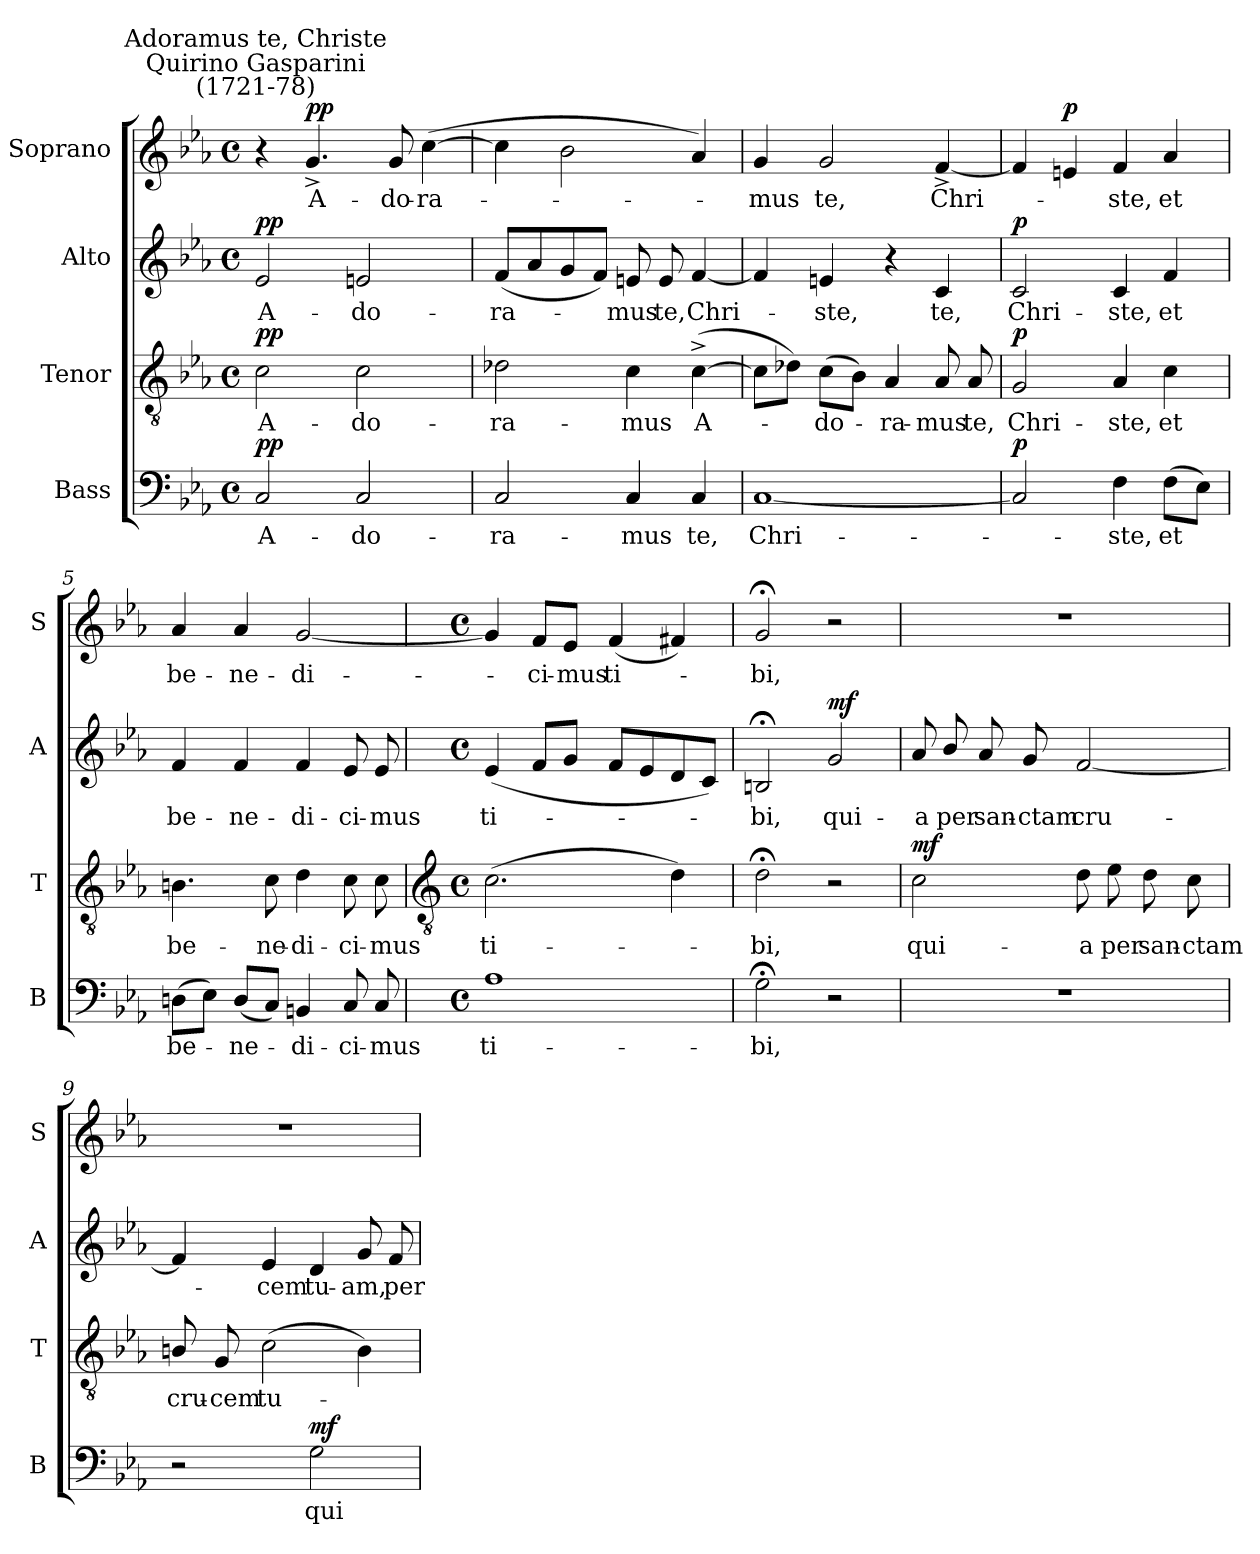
**kern	**text	**dynam	**kern	**text	**dynam	**kern	**text	**dynam	**kern	**text	**dynam
*part4	*part4	*part4	*part3	*part3	*part3	*part2	*part2	*part2	*part1	*part1	*part1
*staff4	*staff4	*staff4	*staff3	*staff3	*staff3	*staff2	*staff2	*staff2	*staff1	*staff1	*staff1
*I"Bass	*	*	*I"Tenor	*	*	*I"Alto	*	*	*I"Soprano	*	*
*I'B	*	*	*I'T	*	*	*I'A	*	*	*I'S	*	*
*clefF4	*	*	*clefGv2	*	*	*clefG2	*	*	*clefG2	*	*
*k[b-e-a-]	*	*	*k[b-e-a-]	*	*	*k[b-e-a-]	*	*	*k[b-e-a-]	*	*
*E-:	*	*	*E-:	*	*	*E-:	*	*	*E-:	*	*
*M4/4	*	*	*M4/4	*	*	*M4/4	*	*	*M4/4	*	*
*met(c)	*	*	*met(c)	*	*	*met(c)	*	*	*met(c)	*	*
=1	=1	=1	=1	=1	=1	=1	=1	=1	=1	=1	=1
!	!	!	!	!	!	!	!	!	!LO:TX:a:cj:t=Quirino Gasparini\n(1721-78)	!	!
!	!	!	!	!	!	!	!	!	!LO:TX:a:cj:t=Adoramus te, Christe	!	!
!	!LO:LY:b	!LO:DY:b	!	!LO:LY:b	!LO:DY:b	!	!LO:LY:b	!LO:DY:b	!	!	!
2C	A-	pp	2c	A-	pp	2e-	A-	pp	4r	.	.
!	!	!	!	!	!	!	!	!	!	!LO:LY:b	!LO:DY:b
.	.	.	.	.	.	.	.	.	4.g^	A-	pp
!	!LO:LY:b	!	!	!LO:LY:b	!	!	!LO:LY:b	!	!	!	!
2C	-do-	.	2c	-do-	.	2en	-do-	.	.	.	.
!	!	!	!	!	!	!	!	!	!	!LO:LY:b	!
.	.	.	.	.	.	.	.	.	8g	-do-	.
!	!	!	!	!	!	!	!	!	!	!LO:LY:b	!
.	.	.	.	.	.	.	.	.	(>[4cc	-ra-	.
=2	=2	=2	=2	=2	=2	=2	=2	=2	=2	=2	=2
!	!LO:LY:b	!	!	!LO:LY:b	!	!	!LO:LY:b	!	!	!	!
2C	-ra-	.	2d-X	-ra-	.	(<8fL	-ra-	.	4cc]	.	.
.	.	.	.	.	.	8a-	.	.	.	.	.
.	.	.	.	.	.	8g	.	.	2b-\	.	.
.	.	.	.	.	.	8fJ)	.	.	.	.	.
!	!LO:LY:b	!	!	!LO:LY:b	!	!	!LO:LY:b	!	!	!	!
4C	-mus	.	4c	-mus	.	8en	mus	.	.	.	.
!	!	!	!	!	!	!	!LO:LY:b	!	!	!	!
.	.	.	.	.	.	8e	te,	.	.	.	.
!	!LO:LY:b	!	!	!LO:LY:b	!	!	!LO:LY:b	!	!	!	!
4C	te,	.	(>[4c^	A-	.	[4f	Chri-	.	4a-)	.	.
=3	=3	=3	=3	=3	=3	=3	=3	=3	=3	=3	=3
!	!LO:LY:b	!	!	!	!	!	!	!	!	!LO:LY:b	!
[1C	Chri-	.	8cL]	.	.	4f]	.	.	4g	mus	.
.	.	.	8d-XJ)	.	.	.	.	.	.	.	.
!	!	!	!	!LO:LY:b	!	!	!LO:LY:b	!	!	!LO:LY:b	!
.	.	.	(>8cL	do-	.	4en	ste,	.	2g	te,	.
.	.	.	8B-J)	.	.	.	.	.	.	.	.
!	!	!	!	!LO:LY:b	!	!	!	!	!	!	!
.	.	.	4A-	ra-	.	4r	.	.	.	.	.
!	!	!	!	!LO:LY:b	!	!	!LO:LY:b	!	!	!LO:LY:b	!
.	.	.	8A-	-mus	.	4c	te,	.	[4f^	Chri-	.
!	!	!	!	!LO:LY:b	!	!	!	!	!	!	!
.	.	.	8A-	te,	.	.	.	.	.	.	.
=4	=4	=4	=4	=4	=4	=4	=4	=4	=4	=4	=4
!	!	!LO:DY:b	!	!LO:LY:b	!LO:DY:b	!	!LO:LY:b	!LO:DY:b	!	!	!
2C]	.	p	2G	Chri-	p	2c	Chri-	p	4f]	.	.
!	!	!	!	!	!	!	!	!	!	!	!LO:DY:b
.	.	.	.	.	.	.	.	.	4en	.	p
!	!LO:LY:b	!	!	!LO:LY:b	!	!	!LO:LY:b	!	!	!LO:LY:b	!
4F	ste,	.	4A-	-ste,	.	4c	-ste,	.	4f	ste,	.
!	!LO:LY:b	!	!	!LO:LY:b	!	!	!LO:LY:b	!	!	!LO:LY:b	!
(>8FL	et	.	4c	et	.	4f	et	.	4a-	et	.
8E-J)	.	.	.	.	.	.	.	.	.	.	.
=5	=5	=5	=5	=5	=5	=5	=5	=5	=5	=5	=5
!	!LO:LY:b	!	!	!LO:LY:b	!	!	!LO:LY:b	!	!	!LO:LY:b	!
(>8DnL	be-	.	4.Bn	be-	.	4f	be-	.	4a-	be-	.
8E-J)	.	.	.	.	.	.	.	.	.	.	.
!	!LO:LY:b	!	!	!	!	!	!LO:LY:b	!	!	!LO:LY:b	!
(<8DL	ne-	.	.	.	.	4f	-ne-	.	4a-	-ne-	.
!	!	!	!	!LO:LY:b	!	!	!	!	!	!	!
8CJ)	.	.	8c	-ne-	.	.	.	.	.	.	.
!	!LO:LY:b	!	!	!LO:LY:b	!	!	!LO:LY:b	!	!	!LO:LY:b	!
4BBn	di-	.	4d	-di-	.	4f	-di-	.	[2g	-di-	.
!	!LO:LY:b	!	!	!LO:LY:b	!	!	!LO:LY:b	!	!	!	!
8C	-ci-	.	8c	-ci-	.	8e-	-ci-	.	.	.	.
!	!LO:LY:b	!	!	!LO:LY:b	!	!	!LO:LY:b	!	!	!	!
8C	-mus	.	8c	-mus	.	8e-	-mus	.	.	.	.
!!LO:LB:g=z
=6	=6	=6	=6	=6	=6	=6	=6	=6	=6	=6	=6
*	*	*	*clefGv2	*	*	*	*	*	*	*	*
*M4/4	*	*	*M4/4	*	*	*M4/4	*	*	*M4/4	*	*
*met(c)	*	*	*met(c)	*	*	*met(c)	*	*	*met(c)	*	*
!	!LO:LY:b	!	!	!LO:LY:b	!	!	!LO:LY:b	!	!	!	!
1A-	ti-	.	(>2.c	ti-	.	(<4e-	ti-	.	4g]	.	.
!	!	!	!	!	!	!	!	!	!	!LO:LY:b	!
.	.	.	.	.	.	8fL	.	.	8f/L	ci-	.
!	!	!	!	!	!	!	!	!	!	!LO:LY:b	!
.	.	.	.	.	.	8gJ	.	.	8e-/J	-mus	.
!	!	!	!	!	!	!	!	!	!	!LO:LY:b	!
.	.	.	.	.	.	8fL	.	.	(<4f	ti-	.
.	.	.	.	.	.	8e-	.	.	.	.	.
.	.	.	4d)	.	.	8d	.	.	4f#X)	.	.
.	.	.	.	.	.	8cJ)	.	.	.	.	.
=7	=7	=7	=7	=7	=7	=7	=7	=7	=7	=7	=7
!	!LO:LY:b	!	!	!LO:LY:b	!	!	!LO:LY:b	!	!	!LO:LY:b	!
2G;<	-bi,	.	2d;<	bi,	.	2Bn;<	bi,	.	2g;<	bi,	.
!	!	!	!	!	!	!	!LO:LY:b	!LO:DY:b	!	!	!
2r	.	.	2r	.	.	2g	qui-	mf	2r	.	.
=8	=8	=8	=8	=8	=8	=8	=8	=8	=8	=8	=8
!	!	!	!	!LO:LY:b	!LO:DY:b	!	!LO:LY:b	!	!	!	!
1r	.	.	2c	qui-	mf	8a-	-a	.	1r	.	.
!	!	!	!	!	!	!	!LO:LY:b	!	!	!	!
.	.	.	.	.	.	8b-/	per	.	.	.	.
!	!	!	!	!	!	!	!LO:LY:b	!	!	!	!
.	.	.	.	.	.	8a-	san-	.	.	.	.
!	!	!	!	!	!	!	!LO:LY:b	!	!	!	!
.	.	.	.	.	.	8g	-ctam	.	.	.	.
!	!	!	!	!LO:LY:b	!	!	!LO:LY:b	!	!	!	!
.	.	.	8d	-a	.	[2f	cru-	.	.	.	.
!	!	!	!	!LO:LY:b	!	!	!	!	!	!	!
.	.	.	8e-	per	.	.	.	.	.	.	.
!	!	!	!	!LO:LY:b	!	!	!	!	!	!	!
.	.	.	8d	san-	.	.	.	.	.	.	.
!	!	!	!	!LO:LY:b	!	!	!	!	!	!	!
.	.	.	8c	-ctam	.	.	.	.	.	.	.
=9	=9	=9	=9	=9	=9	=9	=9	=9	=9	=9	=9
!	!	!	!	!LO:LY:b	!	!	!	!	!	!	!
2r	.	.	8Bn/	cru-	.	4f]	.	.	1r	.	.
!	!	!	!	!LO:LY:b	!	!	!	!	!	!	!
.	.	.	8G	-cem	.	.	.	.	.	.	.
!	!	!	!	!LO:LY:b	!	!	!LO:LY:b	!	!	!	!
.	.	.	(>2c	tu-	.	4e-	cem	.	.	.	.
!	!LO:LY:b	!LO:DY:b	!	!	!	!	!LO:LY:b	!	!	!	!
2G	qui-	mf	.	.	.	4d	tu-	.	.	.	.
!	!	!	!	!	!	!	!LO:LY:b	!	!	!	!
.	.	.	4B)	.	.	8g	-am,	.	.	.	.
!	!	!	!	!	!	!	!LO:LY:b	!	!	!	!
.	.	.	.	.	.	8f	per	.	.	.	.
=	=	=	=	=	=	=	=	=	=	=	=
*-	*-	*-	*-	*-	*-	*-	*-	*-	*-	*-	*-
